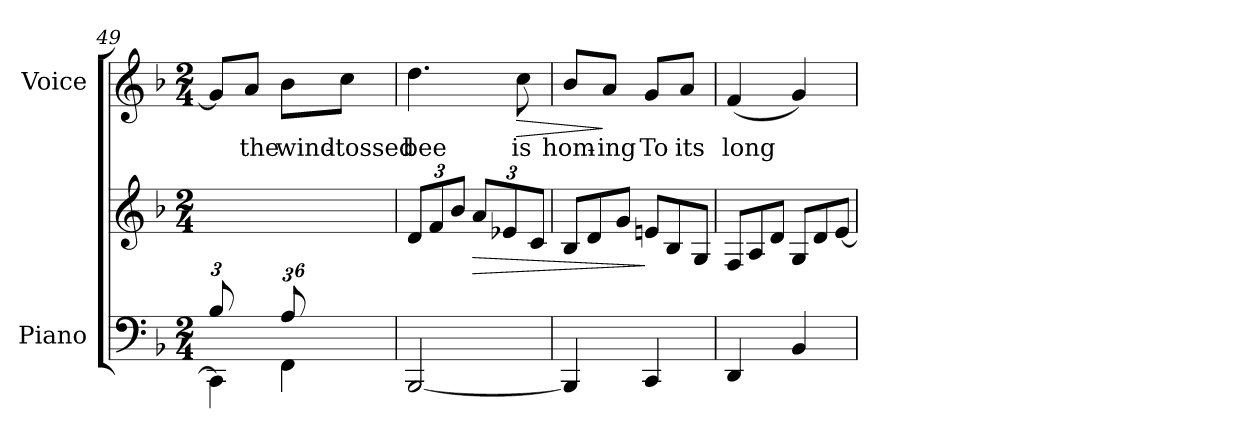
**kern	**kern	**dynam	**kern	**text	**dynam
*part2	*part2	*part2	*part1	*part1	*part1
*staff3	*staff2	*staff2/3	*staff1	*staff1	*staff1
*I"Piano	*	*	*I"Voice	*	*
*I'Pno	*	*	*	*	*
*clefF4	*clefG2	*	*clefG2	*	*
*k[b-]	*k[b-]	*	*k[b-]	*	*
*M2/4	*M2/4	*	*M2/4	*	*
*Xbrackettup	*	*	*	*	*
=49	=49	=49	=49	=49	=49
*^	*	*	*	*	*
(12B-/L	4CC\]	12ryy	.	8g/L]	.	.
6ryy	.	12e\	.	.	.	.
!	!	!	!	!	!LO:LY:b	!
.	.	.	.	8a/J	the	.
.	.	12g\J)	.	.	.	.
!	!	!	!	!	!LO:LY:b	!
(12A/L	4FF\	12ryy	.	8b-\L	wind-	.
6ryy	.	12e-X\	.	.	.	.
!	!	!	!	!	!LO:LY:b	!
.	.	.	.	8cc\J	-tossed	.
.	.	12f\J)	.	.	.	.
*v	*v	*	*	*	*	*
!!LO:LB:g=z
=50	=50	=50	=50	=50	=50
*	*Xbrackettup	*	*	*	*
!	!	!	!	!LO:LY:b	!
[2BBB-/	12d/L	.	4.dd\	bee	.
.	12f/	.	.	.	.
.	12b-/J	.	.	.	.
!	!	!LO:HP:b	!	!	!
.	12a/L	>	.	.	.
.	12e-X/	.	.	.	.
!	!	!	!	!LO:LY:b	!LO:HP:b
.	.	.	8cc\	is	>
.	12c/J	.	.	.	.
=51	=51	=51	=51	=51	=51
*	*Xtuplet	*	*	*	*
!	!	!	!	!LO:LY:b	!
4BBB-/]	12B-/L	.	8b-/L	hom-	.
.	12d/	.	.	.	.
!	!	!	!	!LO:LY:b	!
.	.	.	8a/J	-ing	]
.	12g/J	.	.	.	.
!	!	!	!	!LO:LY:b	!
4CC/	12en/L	]	8g/L	To	.
.	12B-/	.	.	.	.
!	!	!	!	!LO:LY:b	!
.	.	.	8a/J	its	.
.	12G/J	.	.	.	.
=52	=52	=52	=52	=52	=52
!	!	!	!	!LO:LY:b	!
4DD/	12F/L	.	(4f/	long	.
.	12A/	.	.	.	.
.	12d/J	.	.	.	.
4BB-/	12G/L	.	4g/)	.	.
.	12d/	.	.	.	.
.	[>12e/J	.	.	.	.
=	=	=	=	=	=
*-	*-	*-	*-	*-	*-
